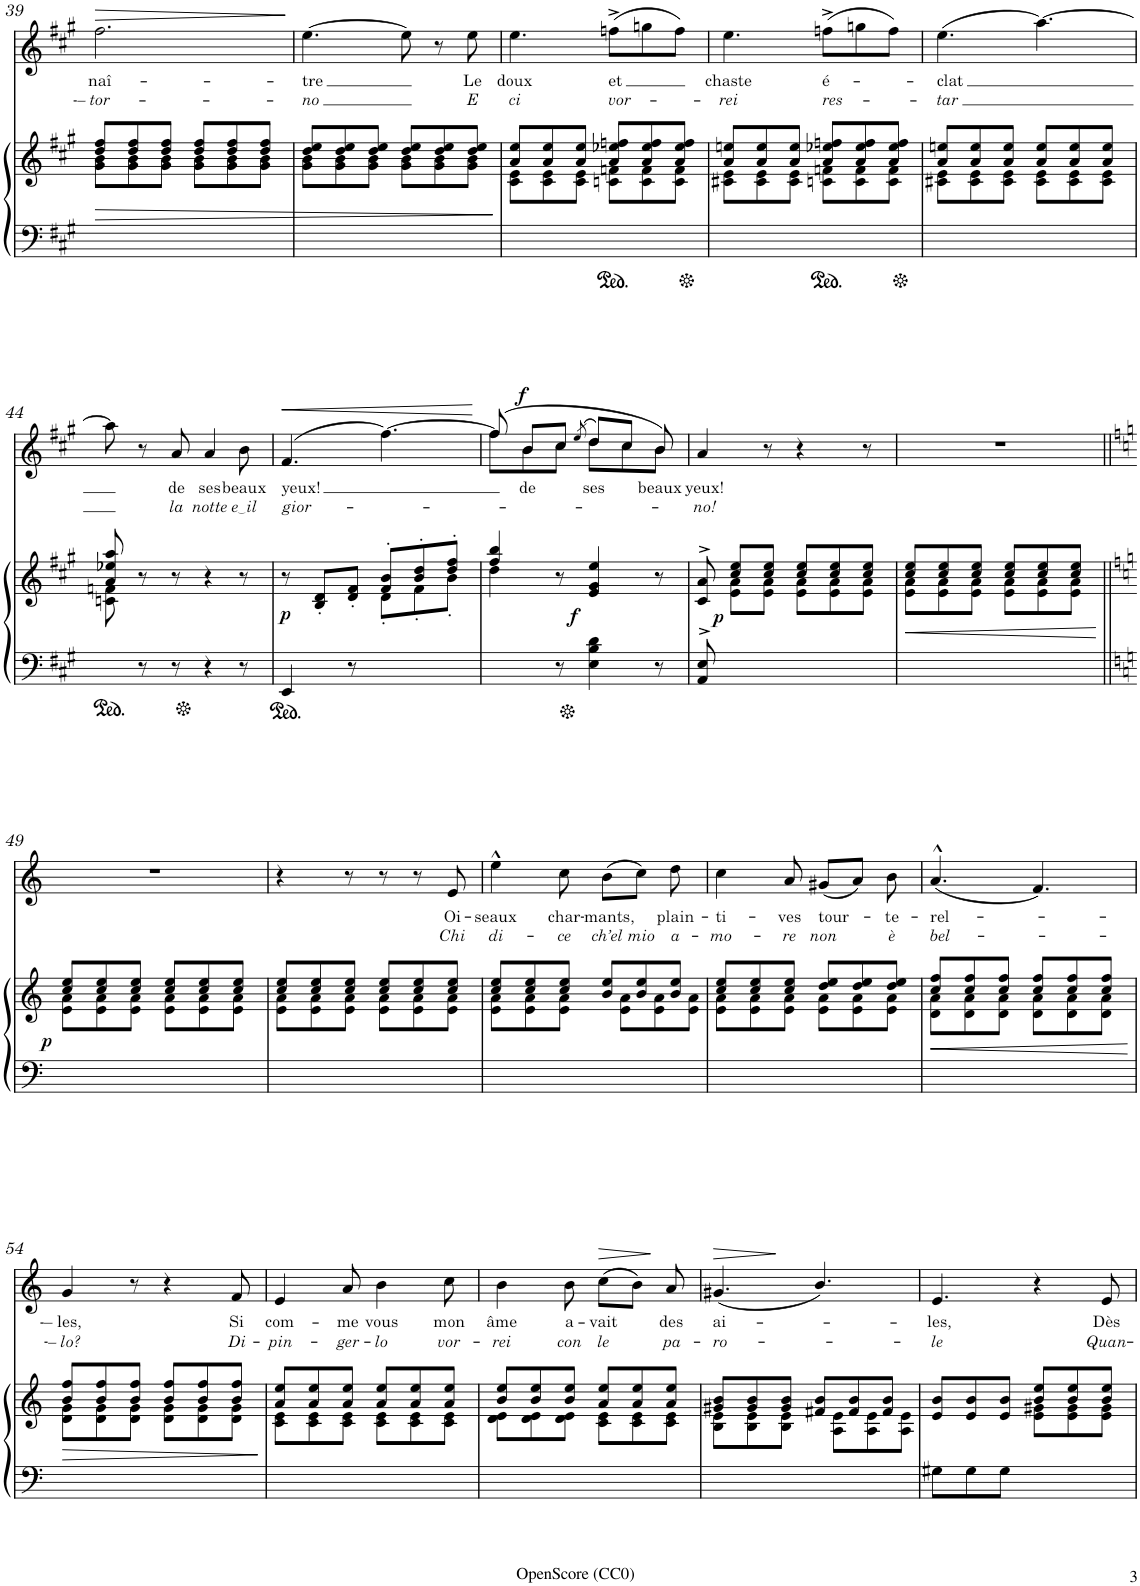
**kern	**kern	**dynam	**kern	**text	**text	**dynam
*part2	*part2	*part2	*part1	*part1	*part1	*part1
*staff3	*staff2	*staff2/3	*staff1	*staff1	*staff1	*staff1
*I"Piano	*	*	*I"Chant Voice	*	*	*
*I'Pno	*	*	*	*	*	*
!!LO:PB:g=z
*clefF4	*clefG2	*	*clefG2	*	*	*
*k[f#c#g#]	*k[f#c#g#]	*	*k[f#c#g#]	*	*	*
*M6/8	*M6/8	*	*M6/8	*	*	*
=39	=39	=39	=39	=39	=39	=39
!	!	!LO:HP:b	!	!LO:LY:b	!LO:LY:b	!LO:HP:b
*	*^	*	*	*	*	*
2.ryy	8dd/ 8ff#/L	8g#\ 8b\L	>	2.ff#\	naî-	-– tor-	>
.	8dd/ 8ff#/	8g#\ 8b\	.	.	.	.	.
.	8dd/ 8ff#/J	8g#\ 8b\J	.	.	.	.	.
.	8dd/ 8ff#/L	8g#\ 8b\L	.	.	.	.	.
.	8dd/ 8ff#/	8g#\ 8b\	.	.	.	.	.
.	8dd/ 8ff#/J	8g#\ 8b\J	.	.	.	.	.
*	*v	*v	*	*	*	*	*
.	.	.	.	.	.	]
=40	=40	=40	=40	=40	=40	=40
*	*^	*	*	*	*	*
!	!	!	!	!	!LO:LY:b	!LO:LY:b	!
2.ryy	8dd/ 8ee/L	8g#\ 8b\L	.	[4.ee\	-tre	-no	.
.	8dd/ 8ee/	8g#\ 8b\	.	.	.	.	.
.	8dd/ 8ee/J	8g#\ 8b\J	.	.	.	.	.
.	8dd/ 8ee/L	8g#\ 8b\L	.	8ee\]	.	.	.
.	8dd/ 8ee/	8g#\ 8b\	.	8r	.	.	.
!	!	!	!	!	!LO:LY:b	!LO:LY:b	!
.	8dd/ 8ee/J	8g#\ 8b\J	.	8ee\	Le	E	.
*	*v	*v	*	*	*	*	*
.	.	]	.	.	.	.
=41	=41	=41	=41	=41	=41	=41
*	*^	*	*	*	*	*
!	!	!	!	!	!LO:LY:b	!LO:LY:b	!
2.ryy	8a/ 8ee/L	8c#\ 8e\L	.	4.ee\	doux	ci	.
.	8a/ 8ee/	8c#\ 8e\	.	.	.	.	.
.	8a/ 8ee/J	8c#\ 8e\J	.	.	.	.	.
*	*ped	*	*	*	*	*	*
!	!	!	!	!	!LO:LY:b	!LO:LY:b	!
.	8a/ 8ee-X/ 8ffn/L	8cn\ 8fn\L	.	(8ffn^\L	et	vor-	.
.	8a/ 8ee-/ 8ff/	8c\ 8f\	.	8ggn\	.	.	.
.	8a/ 8ee-/ 8ff/J	8c\ 8f\J	.	8ff\J)	.	.	.
=42	=42	=42	=42	=42	=42	=42	=42
*	*Xped	*	*	*	*	*	*
!	!	!	!	!	!LO:LY:b	!LO:LY:b	!
2.ryy	8a/ 8een/L	8c#X\ 8e\L	.	4.ee\	chaste	-rei	.
.	8a/ 8ee/	8c#\ 8e\	.	.	.	.	.
.	8a/ 8ee/J	8c#\ 8e\J	.	.	.	.	.
*	*ped	*	*	*	*	*	*
!	!	!	!	!	!LO:LY:b	!LO:LY:b	!
.	8a/ 8ee-X/ 8ffn/L	8cn\ 8fn\L	.	(8ffn^\L	é-	res-	.
.	8a/ 8ee-/ 8ff/	8c\ 8f\	.	8ggn\	.	.	.
.	8a/ 8ee-/ 8ff/J	8c\ 8f\J	.	8ff\J)	.	.	.
=43	=43	=43	=43	=43	=43	=43	=43
*	*Xped	*	*	*	*	*	*
!	!	!	!	!	!LO:LY:b	!LO:LY:b	!
2.ryy	8a/ 8een/L	8c#X\ 8e\L	.	(4.ee\	-clat	-tar	.
.	8a/ 8ee/	8c#\ 8e\	.	.	.	.	.
.	8a/ 8ee/J	8c#\ 8e\J	.	.	.	.	.
.	8a/ 8ee/L	8c#\ 8e\L	.	[4.aa\)	.	.	.
.	8a/ 8ee/	8c#\ 8e\	.	.	.	.	.
.	8a/ 8ee/J	8c#\ 8e\J	.	.	.	.	.
!!LO:LB:g=z
=44	=44	=44	=44	=44	=44	=44	=44
*	*ped	*	*	*	*	*	*
8ryy	8a/ 8ee-X/ 8aa/	8cn\ 8fn\	.	8aa\]	.	.	.
8r	8r	2ryy	.	8r	.	.	.
!	!	!	!	!	!LO:LY:b	!LO:LY:b	!
8r	8r	.	.	8a/	de	la	.
*Xped	*	*	*	*	*	*	*
!	!	!	!	!	!LO:LY:b	!LO:LY:b	!
4r	4r	.	.	4a/	ses	notte	.
!	!	!	!	!	!LO:LY:b	!LO:LY:b	!
8r	8r	8ryy	.	8b\	beaux	e il	.
=45	=45	=45	=45	=45	=45	=45	=45
!	!	!	!LO:DY:b	!	!LO:LY:b	!LO:LY:b	!LO:HP:b
4EE/	8r	4.ryy	p	(4.f#/	yeux!	gior-	<
.	8B/' 8d/'L	.	.	.	.	.	.
8r	8d/' 8f#/'J	.	.	.	.	.	.
4.ryy	8f#/'> 8b/'>L	8d'<\L	.	[>4.ff#\)	.	.	.
.	8b/'> 8dd/'>	8f#'<\	.	.	.	.	.
.	8dd/'> 8ff#/'>J	8b'<\J	.	.	.	.	.
*	*v	*v	*	*	*	*	*
.	.	.	.	.	.	[
=46	=46	=46	=46	=46	=46	=46
*	*^	*	*^	*	*	*
4ryy	4ff#/ 4bb/	4dd\	.	(8ff#;</]	8ff#\L	.	.	.
!	!	!	!	!	!	!LO:LY:b	!	!LO:DY:a
.	.	.	.	8b/L	8b\	de	.	f
8r	8r	2ryy	.	8cc#/J	8cc#\J	.	.	.
.	.	.	.	(8qee/	.	.	.	.
!	!	!	!LO:DY:b	!	!	!LO:LY:b	!	!
4E\ 4B\ 4d\	4e/ 4g#/ 4ee/	.	f	8dd/L)	8dd\L	ses	.	.
.	.	.	.	8cc#/J	8cc#\	.	.	.
!	!	!	!	!	!	!LO:LY:b	!	!
8r	8r	.	.	8b/)	8b\J	beaux	.	.
=47	=47	=47	=47	=47	=47	=47	=47	=47
!	!	!	!	!	!	!LO:LY:b	!LO:LY:b	!
*	*	*	*	*v	*v	*	*	*
8AA/^> 8E/^>	8c#/;<^> 8a/;<^>	8ryy	.	4a/	yeux!	-no!	.
!	!	!	!LO:DY:b	!	!	!	!
2ryy	8cc#/ 8ee/L	8e\ 8a\L	p	.	.	.	.
.	8cc#/ 8ee/J	8e\ 8a\J	.	8r	.	.	.
.	8cc#/ 8ee/L	8e\ 8a\L	.	4r	.	.	.
.	8cc#/ 8ee/	8e\ 8a\	.	.	.	.	.
8ryy	8cc#/ 8ee/J	8e\ 8a\J	.	8r	.	.	.
=48	=48	=48	=48	=48	=48	=48	=48
!	!	!	!LO:HP:b	!	!	!	!
2.ryy	8cc#/ 8ee/L	8e\ 8a\L	<	2.r	.	.	.
.	8cc#/ 8ee/	8e\ 8a\	.	.	.	.	.
.	8cc#/ 8ee/J	8e\ 8a\J	.	.	.	.	.
.	8cc#/ 8ee/L	8e\ 8a\L	.	.	.	.	.
.	8cc#/ 8ee/	8e\ 8a\	.	.	.	.	.
.	8cc#/ 8ee/J	8e\ 8a\J	.	.	.	.	.
*	*v	*v	*	*	*	*	*
.	.	[	.	.	.	.
!!LO:LB:g=z
=49||	=49||	=49||	=49||	=49||	=49||	=49||
*k[]	*k[]	*	*k[]	*	*	*
*	*^	*	*	*	*	*
!	!	!	!LO:DY:b	!	!	!	!
2.ryy	8cc/'~^> 8ee/'~^>L	8e\'~^< 8a\'~^<L	p	2.r	.	.	.
.	8cc/ 8ee/	8e\ 8a\	.	.	.	.	.
.	8cc/ 8ee/J	8e\ 8a\J	.	.	.	.	.
.	8cc/ 8ee/L	8e\ 8a\L	.	.	.	.	.
.	8cc/ 8ee/	8e\ 8a\	.	.	.	.	.
.	8cc/ 8ee/J	8e\ 8a\J	.	.	.	.	.
=50	=50	=50	=50	=50	=50	=50	=50
2.ryy	8cc/ 8ee/L	8e\ 8a\L	.	4r	.	.	.
.	8cc/ 8ee/	8e\ 8a\	.	.	.	.	.
.	8cc/ 8ee/J	8e\ 8a\J	.	8r	.	.	.
.	8cc/ 8ee/L	8e\ 8a\L	.	8r	.	.	.
.	8cc/ 8ee/	8e\ 8a\	.	8r	.	.	.
!	!	!	!	!	!LO:LY:b	!LO:LY:b	!
.	8cc/ 8ee/J	8e\ 8a\J	.	8e/	Oi-	Chi	.
=51	=51	=51	=51	=51	=51	=51	=51
!	!	!	!	!	!LO:LY:b	!LO:LY:b	!
2.ryy	8cc/ 8ee/L	8e\ 8a\L	.	4ee^^\	-seaux	di-	.
.	8cc/ 8ee/	8e\ 8a\	.	.	.	.	.
!	!	!	!	!	!LO:LY:b	!LO:LY:b	!
.	8cc/ 8ee/J	8e\ 8a\J	.	8cc\	char-	-ce	.
!	!	!	!	!	!LO:LY:b	!LO:LY:b	!
.	8b/ 8ee/L	8e\ 8a\L	.	(8b\L	-mants,	ch’el	.
!	!	!	!	!	!	!LO:LY:b	!
.	8b/ 8ee/	8e\ 8a\	.	8cc\J)	.	mio	.
!	!	!	!	!	!LO:LY:b	!LO:LY:b	!
.	8b/ 8ee/J	8e\ 8a\J	.	8dd\	plain-	a-	.
=52	=52	=52	=52	=52	=52	=52	=52
!	!	!	!	!	!LO:LY:b	!LO:LY:b	!
2.ryy	8cc/ 8ee/L	8e\ 8a\L	.	4cc\	-ti-	-mo-	.
.	8cc/ 8ee/	8e\ 8a\	.	.	.	.	.
!	!	!	!	!	!LO:LY:b	!LO:LY:b	!
.	8cc/ 8ee/J	8e\ 8a\J	.	8a/	-ves	-re	.
!	!	!	!	!	!LO:LY:b	!LO:LY:b	!
.	8dd/ 8ee/L	8e\ 8a\L	.	(8g#X/L	tour-	non	.
.	8dd/ 8ee/	8e\ 8a\	.	8a/J)	.	.	.
!	!	!	!	!	!LO:LY:b	!LO:LY:b	!
.	8dd/ 8ee/J	8e\ 8a\J	.	8b\	-te-	è	.
=53	=53	=53	=53	=53	=53	=53	=53
!	!	!	!LO:HP:b	!	!LO:LY:b	!LO:LY:b	!
2.ryy	8cc/ 8ff/L	8d\ 8a\L	<	(4.a^^/	-rel-	bel-	.
.	8cc/ 8ff/	8d\ 8a\	.	.	.	.	.
.	8cc/ 8ff/J	8d\ 8a\J	.	.	.	.	.
.	8cc/ 8ff/L	8d\ 8a\L	.	4.f/)	.	.	.
.	8cc/ 8ff/	8d\ 8a\	.	.	.	.	.
.	8cc/ 8ff/J	8d\ 8a\J	.	.	.	.	.
*	*v	*v	*	*	*	*	*
.	.	[	.	.	.	.
!!LO:LB:g=z
=54	=54	=54	=54	=54	=54	=54
!	!	!LO:HP:b	!	!LO:LY:b	!LO:LY:b	!
*	*^	*	*	*	*	*
2.ryy	8b/ 8ff/L	8d\ 8g\L	>	4g/	-– les,	-– lo?	.
.	8b/ 8ff/	8d\ 8g\	.	.	.	.	.
.	8b/ 8ff/J	8d\ 8g\J	.	8r	.	.	.
.	8b/ 8ff/L	8d\ 8g\L	.	4r	.	.	.
.	8b/ 8ff/	8d\ 8g\	.	.	.	.	.
!	!	!	!	!	!LO:LY:b	!LO:LY:b	!
.	8b/ 8ff/J	8d\ 8g\J	.	8f/	Si	Di-	.
*	*v	*v	*	*	*	*	*
.	.	]	.	.	.	.
=55	=55	=55	=55	=55	=55	=55
*	*^	*	*	*	*	*
!	!	!	!	!	!LO:LY:b	!LO:LY:b	!
2.ryy	8a/ 8ee/L	8c\ 8e\L	.	4e/	com-	-pin-	.
.	8a/ 8ee/	8c\ 8e\	.	.	.	.	.
!	!	!	!	!	!LO:LY:b	!LO:LY:b	!
.	8a/ 8ee/J	8c\ 8e\J	.	8a/	-me	-ger-	.
!	!	!	!	!	!LO:LY:b	!LO:LY:b	!
.	8a/ 8ee/L	8c\ 8e\L	.	4b\	vous	-lo	.
.	8a/ 8ee/	8c\ 8e\	.	.	.	.	.
!	!	!	!	!	!LO:LY:b	!LO:LY:b	!
.	8a/ 8ee/J	8c\ 8e\J	.	8cc\	mon	vor-	.
=56	=56	=56	=56	=56	=56	=56	=56
!	!	!	!	!	!LO:LY:b	!LO:LY:b	!
2.ryy	8b/ 8ee/L	8d\ 8e\L	.	4b\	âme	-rei	.
.	8b/ 8ee/	8d\ 8e\	.	.	.	.	.
!	!	!	!	!	!LO:LY:b	!LO:LY:b	!
.	8b/ 8ee/J	8d\ 8e\J	.	8b\	a-	con	.
!	!	!	!	!	!LO:LY:b	!LO:LY:b	!LO:HP:b
.	8a/ 8ee/L	8c\ 8e\L	.	(8cc\L	-vait	le	>
.	8a/ 8ee/	8c\ 8e\	.	8b\J)	.	.	.
!	!	!	!	!	!LO:LY:b	!LO:LY:b	!
.	8a/ 8ee/J	8c\ 8e\J	.	8a/	des	pa-	]
=57	=57	=57	=57	=57	=57	=57	=57
!	!	!	!	!	!LO:LY:b	!LO:LY:b	!LO:HP:b
2.ryy	8g#X/ 8b/L	8B\ 8e\L	.	(4.g#X/	ai-	-ro-	>
.	8g#/ 8b/	8B\ 8e\	.	.	.	.	.
.	8g#/ 8b/J	8B\ 8e\J	.	.	.	.	.
.	8f#X/ 8b/L	8A\ 8e\L	.	4.b/)	.	.	]
.	8f#/ 8b/	8A\ 8e\	.	.	.	.	.
.	8f#/ 8b/J	8A\ 8e\J	.	.	.	.	.
=58	=58	=58	=58	=58	=58	=58	=58
!	!	!	!	!	!LO:LY:b	!LO:LY:b	!
8G#X\L	8e/ 8b/L	4.ryy	.	4.e/	-les,	-le	.
8G#\	8e/ 8b/	.	.	.	.	.	.
8G#\J	8e/ 8b/J	.	.	.	.	.	.
4.ryy	8b/ 8ee/L	8e\ 8g#X\L	.	4r	.	.	.
.	8b/ 8ee/	8e\ 8g#\	.	.	.	.	.
!	!	!	!	!	!LO:LY:b	!LO:LY:b	!
.	8b/ 8ee/J	8e\ 8g#\J	.	8e/	Dès	Quan-	.
*	*v	*v	*	*	*	*	*
=	=	=	=	=	=	=
*-	*-	*-	*-	*-	*-	*-
